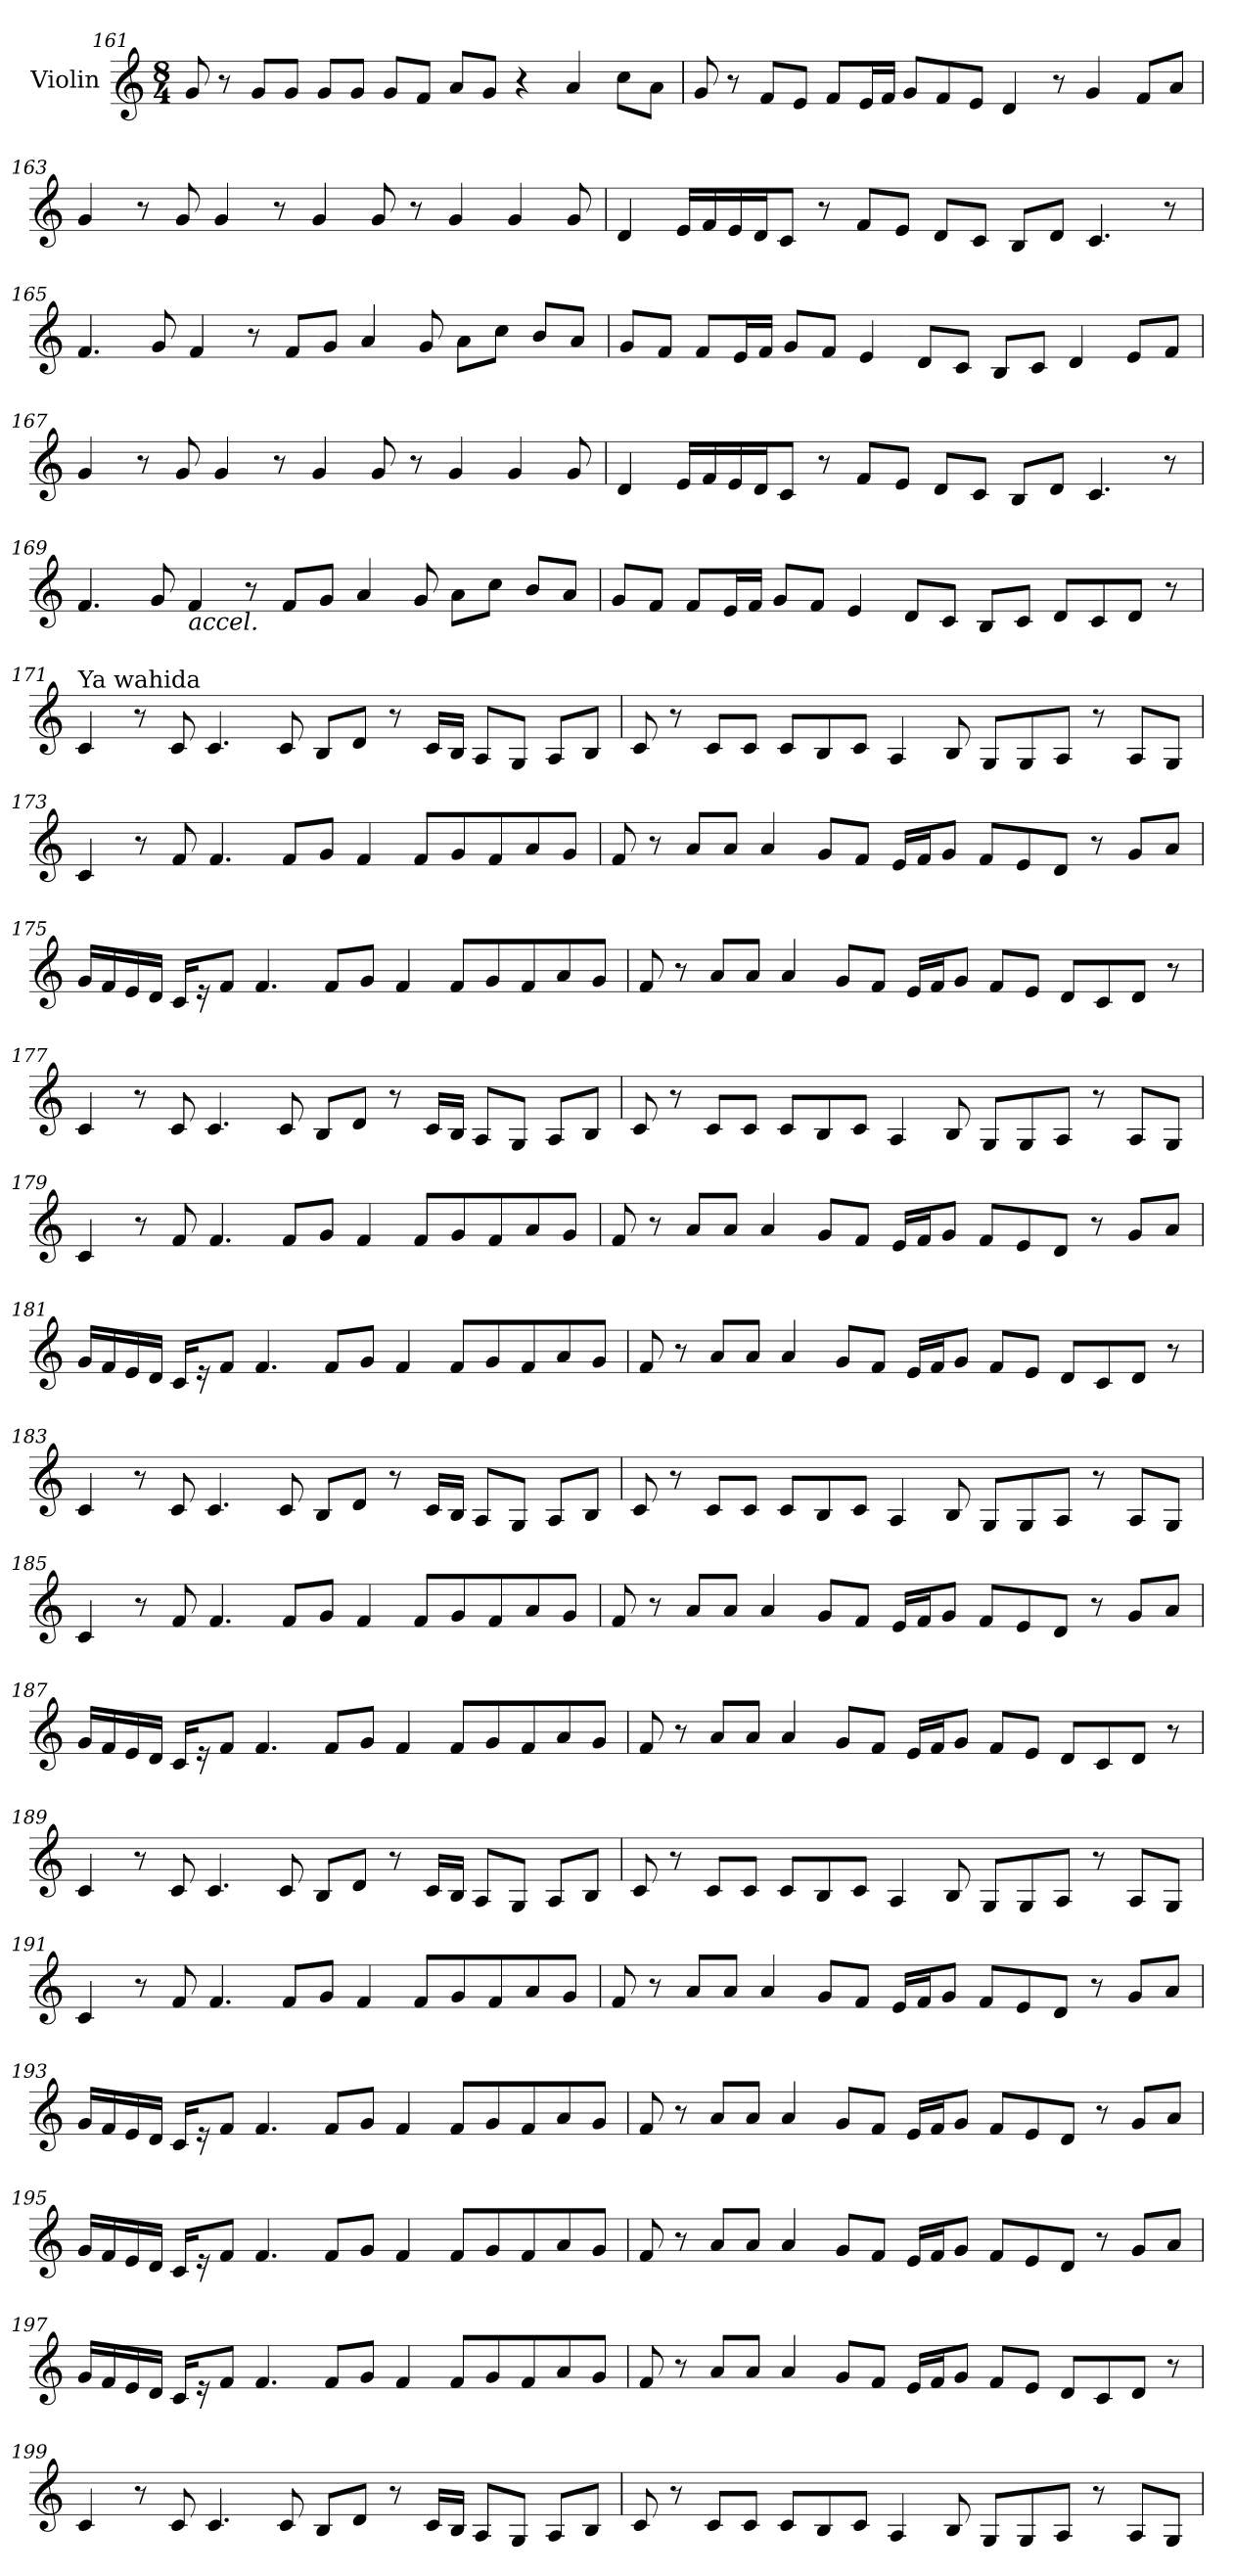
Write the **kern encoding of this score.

**kern
*part1
*staff1
*I"Violin
!!LO:LB:g=z
*clefG2
*k[]
*M8/4
=161
8g/
8r
8g/L
8g/J
8g/L
8g/J
8g/L
8f/J
8a/L
8g/J
4r
4a/
8cc\L
8a\J
=162
8g/
8r
8f/L
8e/J
8f/L
16e/L
16f/JJ
8g/L
8f/
8e/J
4d/
8r
4g/
8f/L
8a/J
!!LO:LB:g=z
=163
4g/
8r
8g/
4g/
8r
4g/
8g/
8r
4g/
4g/
8g/
=164
4d/
16e/LL
16f/
16e/
16d/J
8c/J
8r
8f/L
8e/J
8d/L
8c/J
8B/L
8d/J
4.c/
8r
!!LO:PB:g=z
=165
4.f/
8g/
4f/
8r
8f/L
8g/J
4a/
8g/
8a\L
8cc\J
8b/L
8a/J
=166
8g/L
8f/J
8f/L
16e/L
16f/JJ
8g/L
8f/J
4e/
8d/L
8c/J
8B/L
8c/J
4d/
8e/L
8f/J
!!LO:LB:g=z
=167
4g/
8r
8g/
4g/
8r
4g/
8g/
8r
4g/
4g/
8g/
=168
4d/
16e/LL
16f/
16e/
16d/J
8c/J
8r
8f/L
8e/J
8d/L
8c/J
8B/L
8d/J
4.c/
8r
!!LO:LB:g=z
=169
4.f/
8g/
!LO:TX:b:i:t=accel.
4f/
8r
8f/L
8g/J
4a/
8g/
8a\L
8cc\J
8b/L
8a/J
=170
8g/L
8f/J
8f/L
16e/L
16f/JJ
8g/L
8f/J
4e/
8d/L
8c/J
8B/L
8c/J
8d/L
8c/
8d/J
8r
!!LO:LB:g=z
=171
*MM75
!LO:TX:a:t=Ya wahida
4c/
8r
8c/
4.c/
8c/
8B/L
8d/J
8r
16c/LL
16B/JJ
8A/L
8G/J
8A/L
8B/J
=172
8c/
8r
8c/L
8c/J
8c/L
8B/
8c/J
4A/
8B/
8G/L
8G/
8A/J
8r
8A/L
8G/J
!!LO:LB:g=z
=173
4c/
8r
8f/
4.f/
8f/L
8g/J
4f/
8f/L
8g/
8f/
8a/
8g/J
!!LO:LB:g=z
=174
8f/
8r
8a/L
8a/J
4a/
8g/L
8f/J
16e/LL
16f/J
8g/J
8f/L
8e/
8d/J
8r
8g/L
8a/J
=175
16g/LL
16f/
16e/
16d/JJ
16c/KL
16r
8f/J
4.f/
8f/L
8g/J
4f/
8f/L
8g/
8f/
8a/
8g/J
!!LO:LB:g=z
=176
8f/
8r
8a/L
8a/J
4a/
8g/L
8f/J
16e/LL
16f/J
8g/J
8f/L
8e/J
8d/L
8c/
8d/J
8r
=177
4c/
8r
8c/
4.c/
8c/
8B/L
8d/J
8r
16c/LL
16B/JJ
8A/L
8G/J
8A/L
8B/J
!!LO:PB:g=z
=178
8c/
8r
8c/L
8c/J
8c/L
8B/
8c/J
4A/
8B/
8G/L
8G/
8A/J
8r
8A/L
8G/J
=179
4c/
8r
8f/
4.f/
8f/L
8g/J
4f/
8f/L
8g/
8f/
8a/
8g/J
!!LO:PB:g=z
=180
8f/
8r
8a/L
8a/J
4a/
8g/L
8f/J
16e/LL
16f/J
8g/J
8f/L
8e/
8d/J
8r
8g/L
8a/J
=181
16g/LL
16f/
16e/
16d/JJ
16c/KL
16r
8f/J
4.f/
8f/L
8g/J
4f/
8f/L
8g/
8f/
8a/
8g/J
!!LO:LB:g=z
=182
8f/
8r
8a/L
8a/J
4a/
8g/L
8f/J
16e/LL
16f/J
8g/J
8f/L
8e/J
8d/L
8c/
8d/J
8r
=183
4c/
8r
8c/
4.c/
8c/
8B/L
8d/J
8r
16c/LL
16B/JJ
8A/L
8G/J
8A/L
8B/J
!!LO:LB:g=z
=184
8c/
8r
8c/L
8c/J
8c/L
8B/
8c/J
4A/
8B/
8G/L
8G/
8A/J
8r
8A/L
8G/J
=185
4c/
8r
8f/
4.f/
8f/L
8g/J
4f/
8f/L
8g/
8f/
8a/
8g/J
!!LO:LB:g=z
=186
8f/
8r
8a/L
8a/J
4a/
8g/L
8f/J
16e/LL
16f/J
8g/J
8f/L
8e/
8d/J
8r
8g/L
8a/J
=187
16g/LL
16f/
16e/
16d/JJ
16c/KL
16r
8f/J
4.f/
8f/L
8g/J
4f/
8f/L
8g/
8f/
8a/
8g/J
!!LO:LB:g=z
=188
8f/
8r
8a/L
8a/J
4a/
8g/L
8f/J
16e/LL
16f/J
8g/J
8f/L
8e/J
8d/L
8c/
8d/J
8r
=189
4c/
8r
8c/
4.c/
8c/
8B/L
8d/J
8r
16c/LL
16B/JJ
8A/L
8G/J
8A/L
8B/J
!!LO:LB:g=z
=190
8c/
8r
8c/L
8c/J
8c/L
8B/
8c/J
4A/
8B/
8G/L
8G/
8A/J
8r
8A/L
8G/J
=191
4c/
8r
8f/
4.f/
8f/L
8g/J
4f/
8f/L
8g/
8f/
8a/
8g/J
!!LO:LB:g=z
=192
8f/
8r
8a/L
8a/J
4a/
8g/L
8f/J
16e/LL
16f/J
8g/J
8f/L
8e/
8d/J
8r
8g/L
8a/J
=193
16g/LL
16f/
16e/
16d/JJ
16c/KL
16r
8f/J
4.f/
8f/L
8g/J
4f/
8f/L
8g/
8f/
8a/
8g/J
!!LO:LB:g=z
=194
8f/
8r
8a/L
8a/J
4a/
8g/L
8f/J
16e/LL
16f/J
8g/J
8f/L
8e/
8d/J
8r
8g/L
8a/J
=195
16g/LL
16f/
16e/
16d/JJ
16c/KL
16r
8f/J
4.f/
8f/L
8g/J
4f/
8f/L
8g/
8f/
8a/
8g/J
!!LO:PB:g=z
=196
8f/
8r
8a/L
8a/J
4a/
8g/L
8f/J
16e/LL
16f/J
8g/J
8f/L
8e/
8d/J
8r
8g/L
8a/J
=197
16g/LL
16f/
16e/
16d/JJ
16c/KL
16r
8f/J
4.f/
8f/L
8g/J
4f/
8f/L
8g/
8f/
8a/
8g/J
!!LO:LB:g=z
=198
8f/
8r
8a/L
8a/J
4a/
8g/L
8f/J
16e/LL
16f/J
8g/J
8f/L
8e/J
8d/L
8c/
8d/J
8r
=199
4c/
8r
8c/
4.c/
8c/
8B/L
8d/J
8r
16c/LL
16B/JJ
8A/L
8G/J
8A/L
8B/J
!!LO:LB:g=z
=200
8c/
8r
8c/L
8c/J
8c/L
8B/
8c/J
4A/
8B/
8G/L
8G/
8A/J
8r
8A/L
8G/J
=
*-
